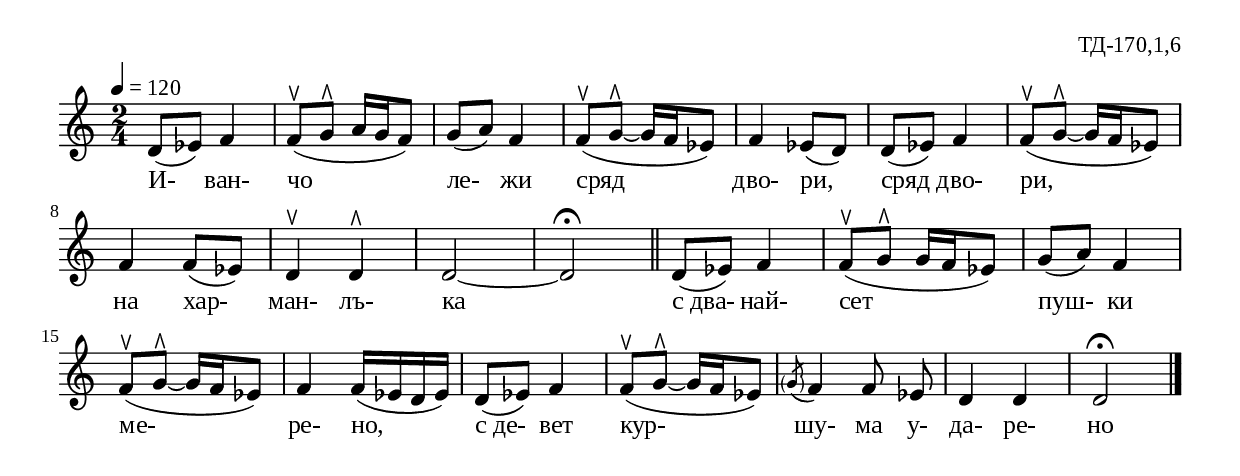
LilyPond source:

%{
TD_170_1_06
%}

\include "td-preamble.ly"

\score {
\relative c' {
 \tempo 4 = 120
  \time 2/4
d8( ees) f4 f8^\ltoe( g^\rtoe a16 g f8) g( a) f4  f8^\ltoe( g~^\rtoe g16 f ees8)
f4 ees8( d) d( ees) f4  f8^\ltoe( g~^\rtoe g16 f ees8)
\break
 f4 f8( ees) d4^\ltoe 
d^\rtoe d2~ d\fermata \bar "||" 
%% \break
d8( ees) f4 f8^\ltoe( g^\rtoe g16 f ees8) g( a) f4  f8^\ltoe( g~^\rtoe g16 f ees8)
f4 f16( ees d ees) d8( ees) f4  f8^\ltoe( g~^\rtoe g16 f ees8) 
\parG
\acciaccatura\parenthesize g8 f4 f8\noBeam ees d4 d4 
d2\fermata  
\bar "|." 
}
\addlyrics { И- ван- чо ле- жи сряд дво- ри, сряд дво- ри, на хар- ман- лъ- ка
"с два-" най- сет пуш- ки ме- ре- но, "с де-" вет кур- шу- ма у- да- ре- но }
%
\layout {
  indent = #0
  line-width = 190\mm
  ragged-right=##f
}
%
\midi { 
	\context {
		\Score
		tempoWholesPerMinute = #(ly:make-moment 120 4)
		}
	}
}

\header{
  opus = "ТД-170,1,6"
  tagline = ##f
}



